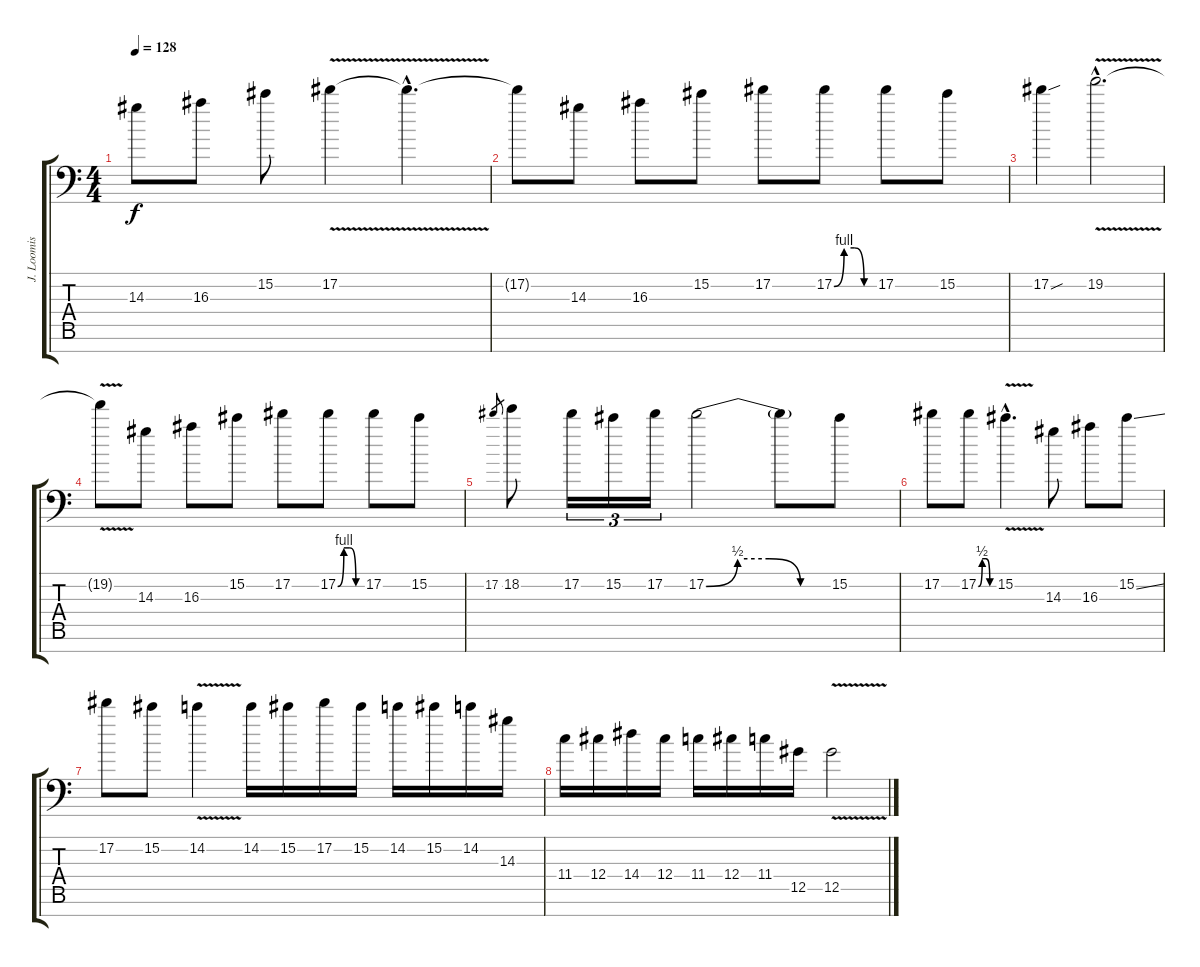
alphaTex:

\track ("J. Loomis (lead & Solo)" "J. Loomis ") {instrument distortionguitar}
\staff {score tabs}
\tuning (Eb4 Bb3 Gb3 Db3 Ab2 Eb2 Bb1) {hide}
\ts (4 4)
\section ("" "")
\tempo 128
\clef f4
\ks c
14.3.8{dy f} 16.3.8 15.2.8 17.2{v}.4 17.2{hac t}.4{d} |
17.2{t}.8 14.3.8 16.3.8 15.2.8 17.2.8 17.2{be (custom 0 0 15 4 30 4 45 0 60 0)}.8 17.2.8 15.2.8 |
17.2{sou}.4 19.2{v hac}.2{d} |
19.2{t}.8 14.3.8 16.3.8 15.2.8 17.2.8 17.2{be (custom 0 0 15 4 30 4 45 0 60 0)}.8 17.2.8 15.2.8 |
17.2.8{gr} 18.2.8 17.2.16{tu (3 2)} 15.2.16{tu (3 2)} 17.2.16{tu (3 2)} 17.2{be (custom 0 0 15 2 30 2 45 0 60 0)}.2 17.2{t}.8 15.2.8 |
17.2.8 17.2{be (custom 0 0 15 2 30 2 45 0 60 0)}.8 15.2{v hac}.4{d} 14.3.8 16.3.8 15.2{ss}.8 |
17.2.8 15.2.8 14.2{v}.4 14.2.16 15.2.16 17.2.16 15.2.16 14.2.16 15.2.16 14.2.16 14.3.16 |
11.4.16 12.4.16 14.4.16 12.4.16 11.4.16 12.4.16 11.4.16 12.5.16 12.5{v}.2
